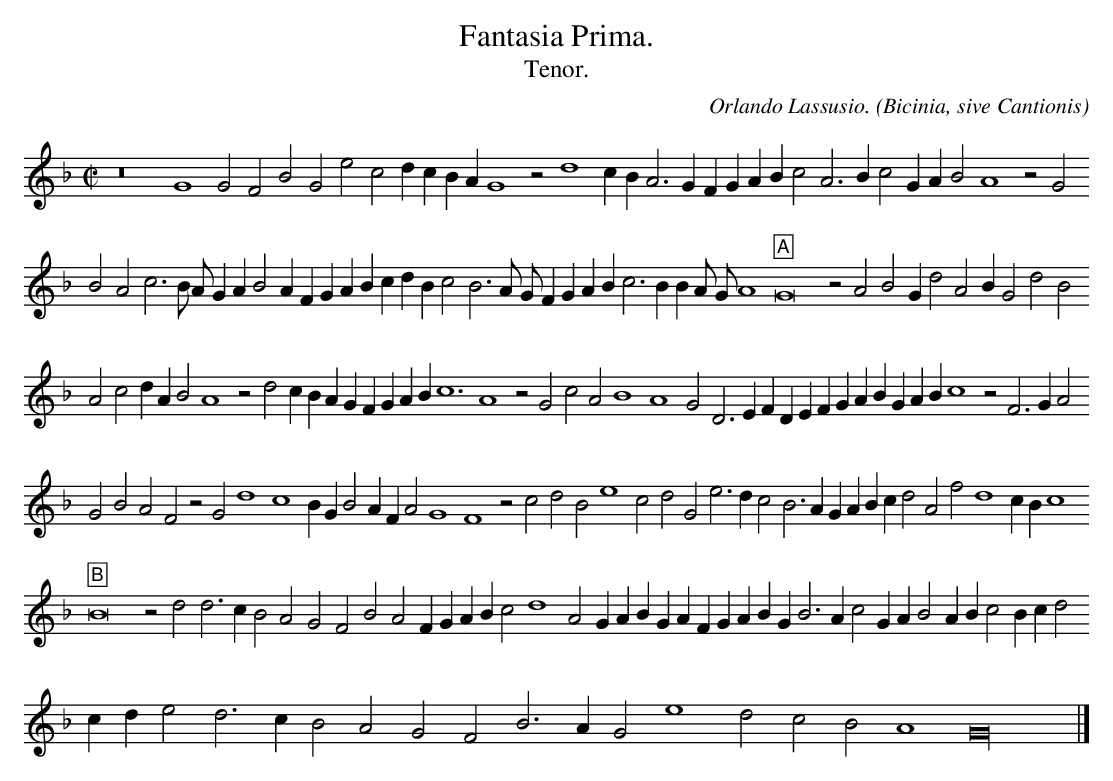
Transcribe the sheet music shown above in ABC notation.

X:1
T:Fantasia Prima.
T:Tenor.
C:Orlando Lassusio.
O: Bicinia, sive Cantionis
M:C|
L:1/4
K:F -8va
z8 G4 G2 F2 B2 G2 e2 c2 d c B A G4 z2 d4 c B A3 G F G A B c2 A3 B c2 G A B2 A4 z2 G2
B2 A2 c3 B/ A/ G A B2 A F G A B c d B c2 B3 A/ G/ F G A B c3 B B A/ G/ A4 "A"G8 z2 A2 B2 G d2 A2 B G2 d2 B2
A2 c2 d A B2 A4 z2 d2 c B A G F G A B c6 A4 z2 G2 c2 A2 B4 A4 G2 D3 E F D E F G A B G A B c4 z2 F3 G A2
G2 B2 A2 F2 z2 G2 d4 c4 B G B2 A F A2 G4 F4 z2 c2 d2 B2 e4 c2 d2 G2 e3 d c2 B3 A G A B c d2 A2 f2 d4 c B c4
"B"B8 z2 d2 d3 c B2 A2 G2 F2 B2 A2 F G A B c2 d4 A2 G A B G A F G A B G B3 A c2 G A B2 A B c2 B c d2
c d e2 d3 c B2 A2 G2 F2 B3 A G2 e4 d2 c2 B2 A4 G16 |]
